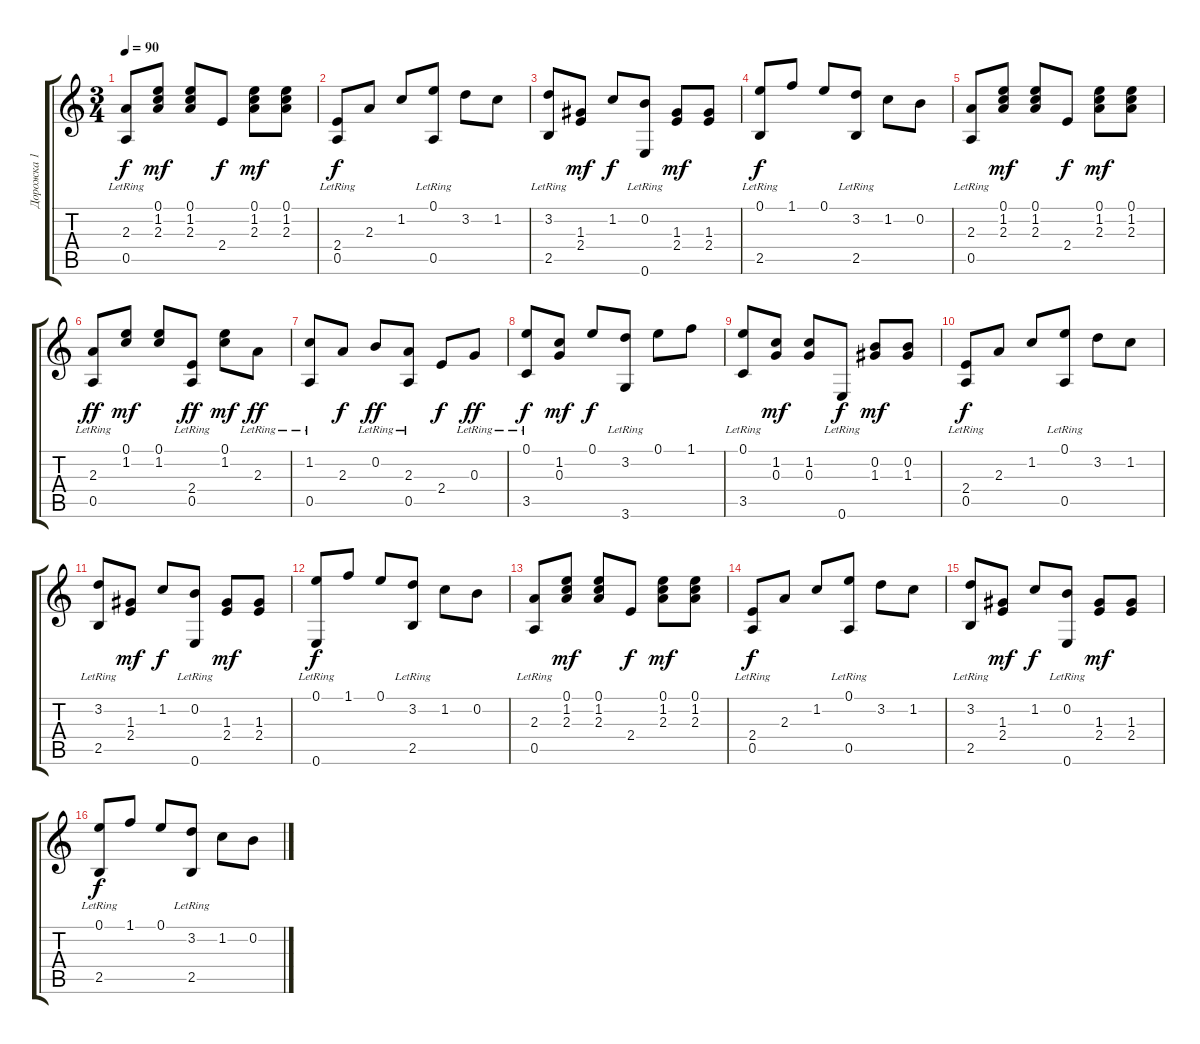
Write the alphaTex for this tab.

\track ("Дорожка 1" "Дорожка 1") {instrument electricguitarjazz}
\staff {score tabs}
\tuning (E4 B3 G3 D3 A2 E2) {hide}
\ts (3 4)
\tempo 90
\clef g2
\ks c
(2.3{lr} 0.5{lr}).8{dy f} (0.1 1.2 2.3).8{dy mf} (0.1 1.2 2.3).8 2.4.8{dy f} (0.1 1.2 2.3).8{dy mf} (0.1 1.2 2.3).8 |
(2.4{lr} 0.5{lr}).8{dy f} 2.3.8 1.2.8 (0.1{lr} 0.5{lr}).8 3.2.8 1.2.8 |
(3.2{lr} 2.5{lr}).8 (1.3 2.4).8{dy mf} 1.2.8{dy f} (0.2{lr} 0.6{lr}).8 (1.3 2.4).8{dy mf} (1.3 2.4).8 |
(0.1{lr} 2.5{lr}).8{dy f} 1.1.8 0.1.8 (3.2{lr} 2.5{lr}).8 1.2.8 0.2.8 |
(2.3{lr} 0.5{lr}).8 (0.1 1.2 2.3).8{dy mf} (0.1 1.2 2.3).8 2.4.8{dy f} (0.1 1.2 2.3).8{dy mf} (0.1 1.2 2.3).8 |
(2.3{lr} 0.5{lr}).8{dy ff} (0.1 1.2).8{dy mf} (0.1 1.2).8 (2.4{lr} 0.5).8{dy ff} (0.1 1.2).8{dy mf} 2.3{lr}.8{dy ff} |
(1.2{lr} 0.5{lr}).8 2.3.8{dy f} 0.2{lr}.8{dy ff} (2.3{lr} 0.5).8 2.4.8{dy f} 0.3{lr}.8{dy ff} |
(0.1 3.5{lr}).8{dy f} (1.2 0.3).8{dy mf} 0.1.8{dy f} (3.2{lr} 3.6{lr}).8 0.1.8 1.1.8 |
(0.1{lr} 3.5{lr}).8 (1.2 0.3).8{dy mf} (1.2 0.3).8 0.6{lr}.8{dy f} (0.2 1.3).8{dy mf} (0.2 1.3).8 |
(2.4{lr} 0.5{lr}).8{dy f} 2.3.8 1.2.8 (0.1{lr} 0.5{lr}).8 3.2.8 1.2.8 |
(3.2{lr} 2.5{lr}).8 (1.3 2.4).8{dy mf} 1.2.8{dy f} (0.2{lr} 0.6{lr}).8 (1.3 2.4).8{dy mf} (1.3 2.4).8 |
(0.1{lr} 0.6{lr}).8{dy f} 1.1.8 0.1.8 (3.2{lr} 2.5).8 1.2.8 0.2.8 |
(2.3{lr} 0.5{lr}).8 (0.1 1.2 2.3).8{dy mf} (0.1 1.2 2.3).8 2.4.8{dy f} (0.1 1.2 2.3).8{dy mf} (0.1 1.2 2.3).8 |
(2.4{lr} 0.5{lr}).8{dy f} 2.3.8 1.2.8 (0.1{lr} 0.5{lr}).8 3.2.8 1.2.8 |
(3.2{lr} 2.5{lr}).8 (1.3 2.4).8{dy mf} 1.2.8{dy f} (0.2{lr} 0.6{lr}).8 (1.3 2.4).8{dy mf} (1.3 2.4).8 |
(0.1{lr} 2.5{lr}).8{dy f} 1.1.8 0.1.8 (3.2{lr} 2.5{lr}).8 1.2.8 0.2.8
